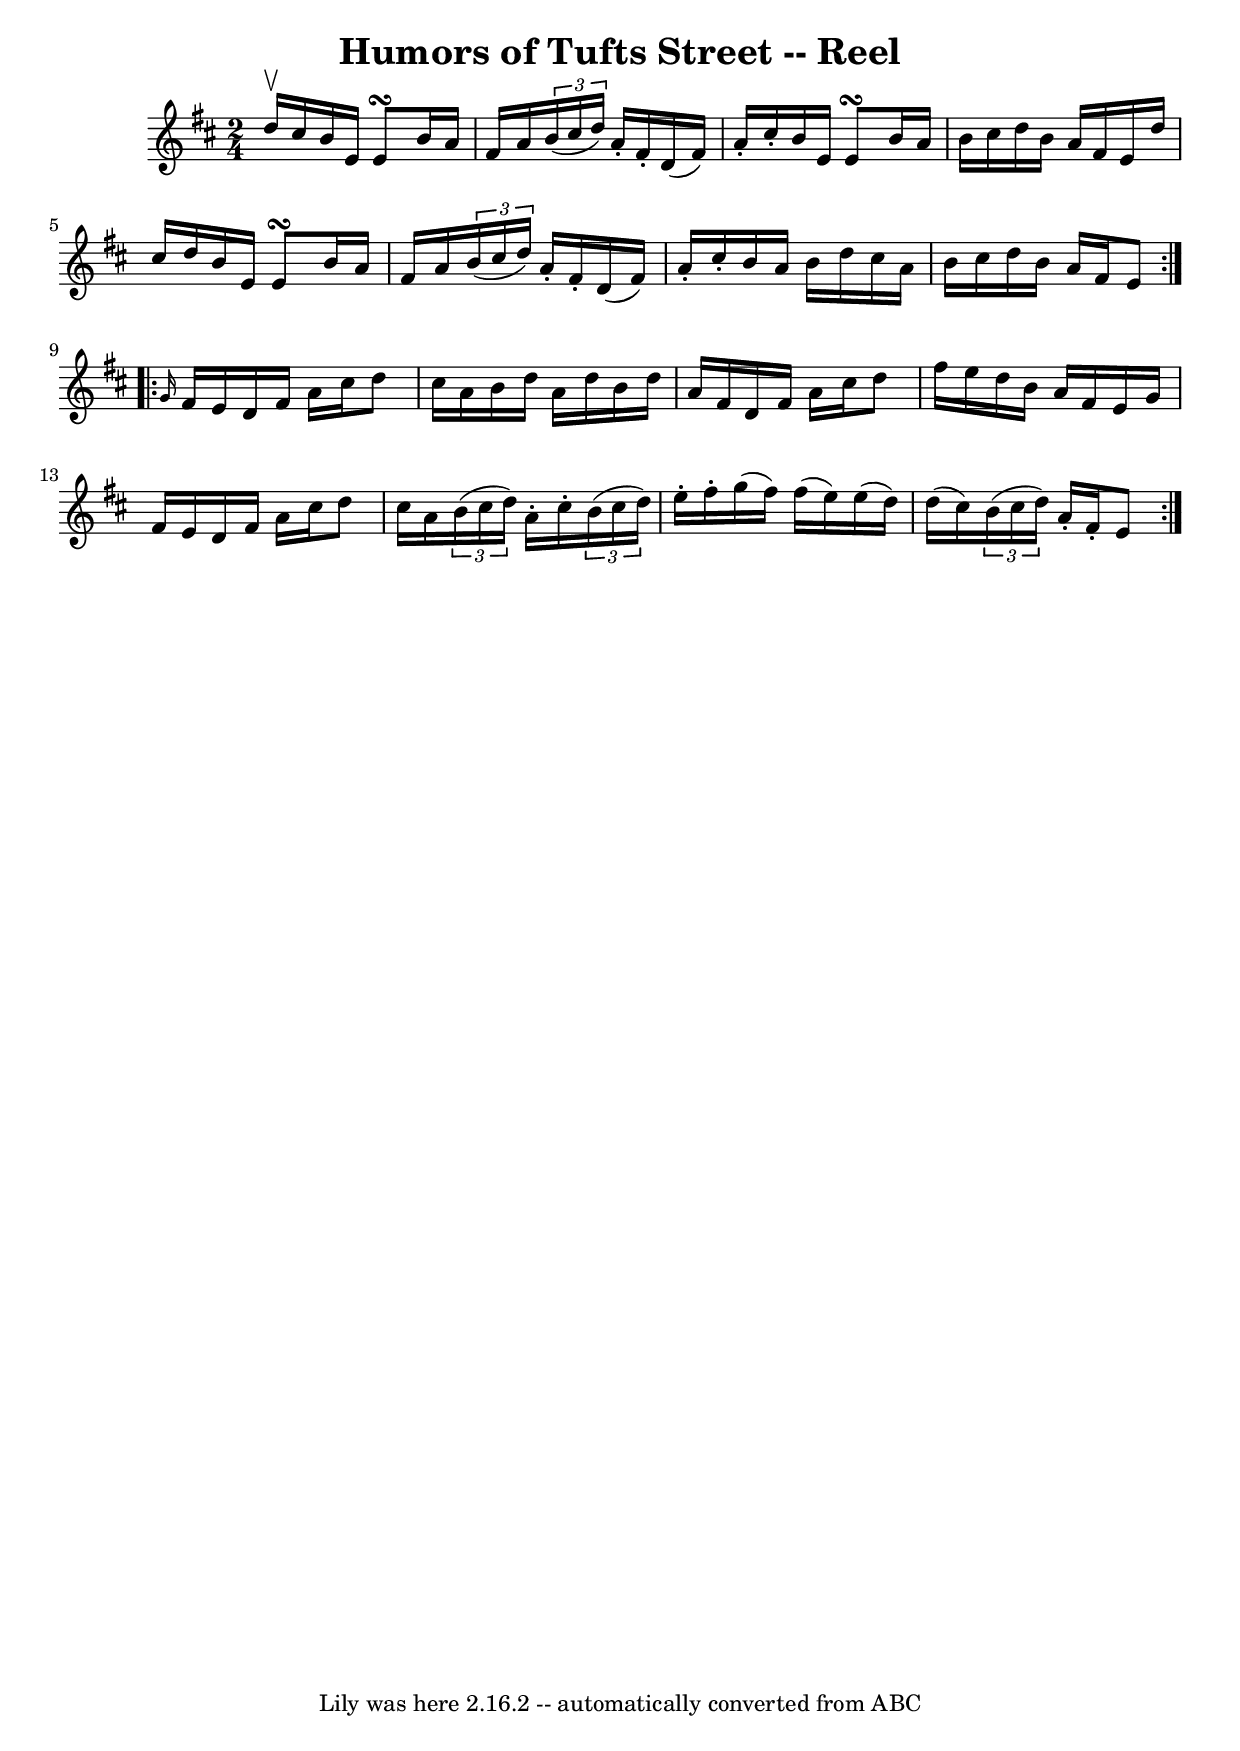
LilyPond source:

\version "2.16.2"
\include "Mammoth.ily"
\header {
  %% book = "Ryan's Mammoth Collection"
  crossRefNumber = "1"
  footnotes = ""
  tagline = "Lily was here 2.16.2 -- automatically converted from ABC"
  title = "Humors of Tufts Street -- Reel"

}
voicedefault =  {



  \repeat volta 2 {

    \time 2/4 
    \key e \dorian     d''16^\upbow cis''16   |
    b'16 e'16         e'8\turn b'16 a'16 fis'16 a'16   |
    \times 2/3 { b'16 (
		 cis''16 d''16) 
	       } a'16-. fis'16-. d'16 (fis'16) a'16-.        cis''16-.  |
    b'16 e'16 e'8\turn b'16 a'16 b'16         cis''16   |
    d''16 b'16 a'16 fis'16 e'16 d''16 cis''16      d''16   |
    b'16 e'16 e'8\turn b'16 a'16 fis'16         a'16   |
    \times 2/3 { b'16 (cis''16 d''16) 
	       } a'16-.        fis'16-. d'16 (fis'16) a'16-. cis''16-.  |
    b'16 a'16       b'16 d''16 cis''16 a'16 b'16 cis''16   |
    d''16 b'16 
    a'16 fis'16 e'8  
  } 
  \repeat volta 2 {
    \grace { g'16  
	   } fis'16       e'16   |
    d'16 fis'16 a'16 cis''16 d''8 cis''16 a'16  |
    b'16 d''16 a'16 d''16 b'16 d''16 a'16 fis'16   |
    d'16 fis'16 a'16 cis''16 d''8 fis''16 e''16   |
    d''16 b'16 a'16 fis'16 e'16 g'16 fis'16 e'16   |
    d'16 fis'16 a'16 cis''16 d''8 cis''16 a'16   |
    \times 2/3 { b'16 (cis''16 d''16) 
	       } a'16-. cis''16-.   \times 2/3 { b'16 (cis''16 d''16)  		    } e''16-. fis''16-.   |
    g''16 (fis''16) fis''16 (e''16) e''16 (d''16)       d''16 (cis''16)  |
    \times 2/3 { b'16 (cis''16 d''16) 

	       } a'16-. fis'16-. e'8  
  }   

}

\score{
  <<

    \context Staff="default"
    {
      \voicedefault 
      
    }

  >>
  \layout {
    
  }
  \midi {
  }

}
